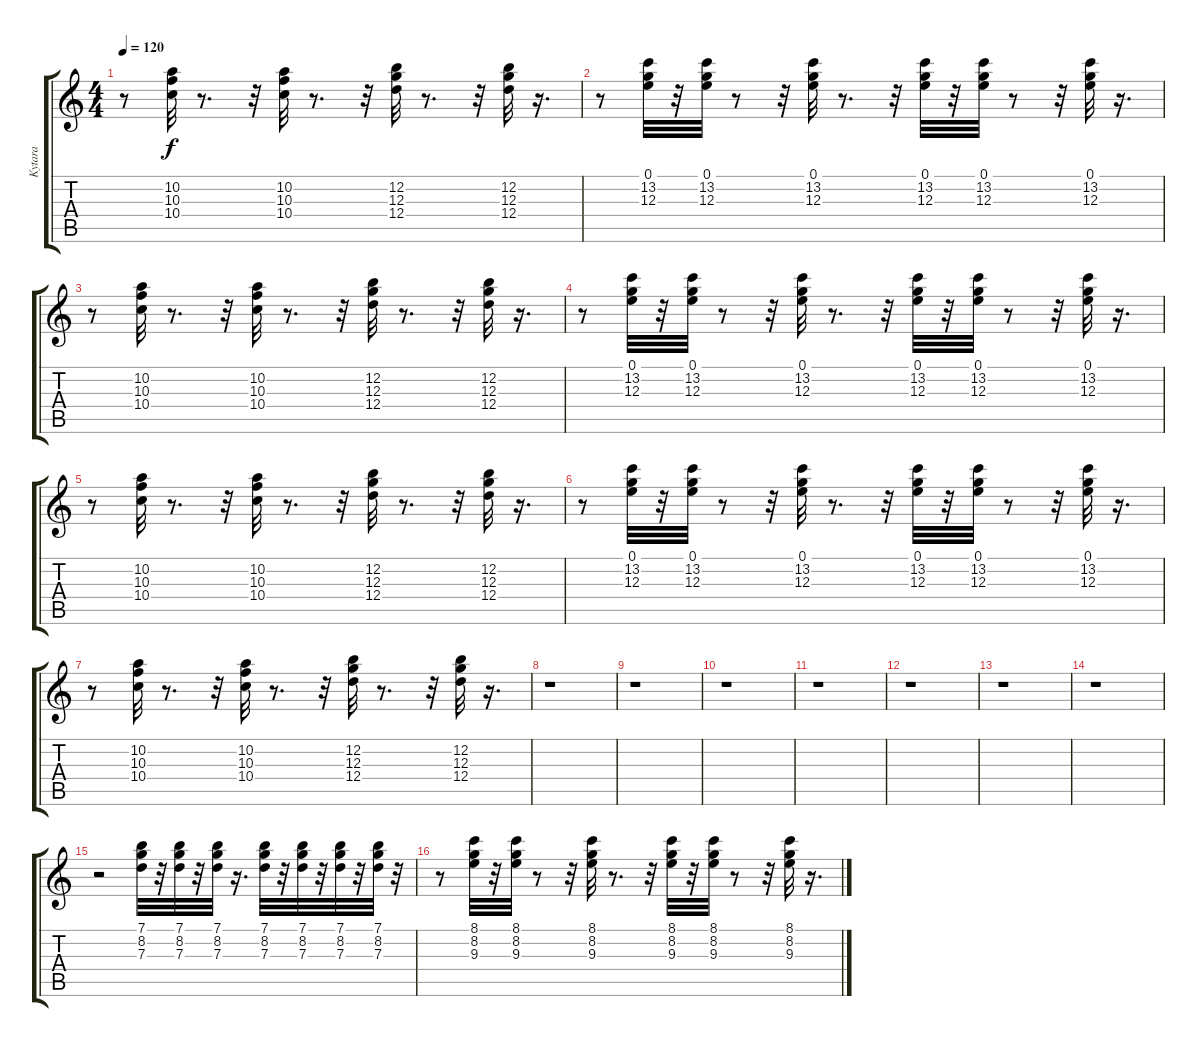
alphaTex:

\track ("Kytara" "Kytara") {instrument electricguitarmuted}
\staff {score tabs}
\tuning (E4 B3 G3 D3 A2 E2) {hide}
\ts (4 4)
\tempo 120
\clef g2
\ks c
r.8{dy f} (10.2 10.3 10.4).32 r.8{d} r.32 (10.2 10.3 10.4).32 r.8{d} r.32 (12.2 12.3 12.4).32 r.8{d} r.32 (12.2 12.3 12.4).32 r.16{d} |
r.8 (0.1 13.2 12.3).32 r.32 (0.1 13.2 12.3).32 r.8 r.32 (0.1 13.2 12.3).32 r.8{d} r.32 (0.1 13.2 12.3).32 r.32 (0.1 13.2 12.3).32 r.8 r.32 (0.1 13.2 12.3).32 r.16{d} |
r.8 (10.2 10.3 10.4).32 r.8{d} r.32 (10.2 10.3 10.4).32 r.8{d} r.32 (12.2 12.3 12.4).32 r.8{d} r.32 (12.2 12.3 12.4).32 r.16{d} |
r.8 (0.1 13.2 12.3).32 r.32 (0.1 13.2 12.3).32 r.8 r.32 (0.1 13.2 12.3).32 r.8{d} r.32 (0.1 13.2 12.3).32 r.32 (0.1 13.2 12.3).32 r.8 r.32 (0.1 13.2 12.3).32 r.16{d} |
r.8 (10.2 10.3 10.4).32 r.8{d} r.32 (10.2 10.3 10.4).32 r.8{d} r.32 (12.2 12.3 12.4).32 r.8{d} r.32 (12.2 12.3 12.4).32 r.16{d} |
r.8 (0.1 13.2 12.3).32 r.32 (0.1 13.2 12.3).32 r.8 r.32 (0.1 13.2 12.3).32 r.8{d} r.32 (0.1 13.2 12.3).32 r.32 (0.1 13.2 12.3).32 r.8 r.32 (0.1 13.2 12.3).32 r.16{d} |
r.8 (10.2 10.3 10.4).32 r.8{d} r.32 (10.2 10.3 10.4).32 r.8{d} r.32 (12.2 12.3 12.4).32 r.8{d} r.32 (12.2 12.3 12.4).32 r.16{d} |
r.1 |
r.1 |
r.1 |
r.1 |
r.1 |
r.1 |
r.1 |
r.2 (7.1 8.2 7.3).32 r.32 (7.1 8.2 7.3).32 r.32 (7.1 8.2 7.3).32 r.16{d} (7.1 8.2 7.3).32 r.32 (7.1 8.2 7.3).32 r.32 (7.1 8.2 7.3).32 r.32 (7.1 8.2 7.3).32 r.32 |
r.8 (8.1 8.2 9.3).32 r.32 (8.1 8.2 9.3).32 r.8 r.32 (8.1 8.2 9.3).32 r.8{d} r.32 (8.1 8.2 9.3).32 r.32 (8.1 8.2 9.3).32 r.8 r.32 (8.1 8.2 9.3).32 r.16{d}
